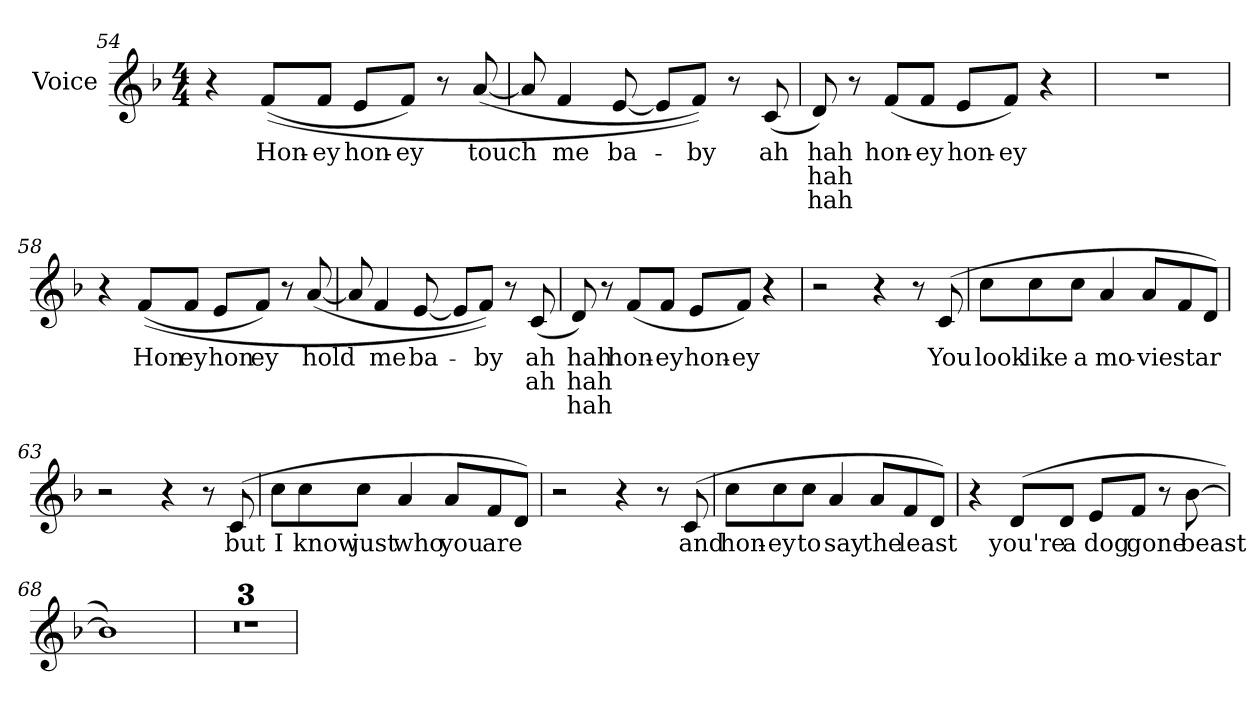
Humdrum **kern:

**kern	**text	**text	**text
*part1	*part1	*part1	*part1
*staff1	*staff1	*staff1	*staff1
*I"Voice	*	*	*
*I'Voice	*	*	*
!!LO:PB:g=z
*clefG2	*	*	*
*k[b-]	*	*	*
*F:	*	*	*
*M4/4	*	*	*
=54	=54	=54	=54
4r	.	.	.
!	!LO:LY:b:color=#000000	!	!
((8fi/L	Hon-	.	.
!	!LO:LY:b:color=#000000	!	!
8fi/J	-ey	.	.
!	!LO:LY:b:color=#000000	!	!
8ei/L	hon-	.	.
!	!LO:LY:b:color=#000000	!	!
8fi/J)	-ey	.	.
8r	.	.	.
!	!LO:LY:b:color=#000000	!	!
([8ai/	touch	.	.
=55	=55	=55	=55
8ai/]	.	.	.
!	!LO:LY:b:color=#000000	!	!
4fi/	me	.	.
!	!LO:LY:b:color=#000000	!	!
[8ei/	ba-	.	.
8ei/L]	.	.	.
!	!LO:LY:b:color=#000000	!	!
8fi/J))	-by	.	.
8r	.	.	.
!	!LO:LY:b:color=#000000	!	!
(8ci/	ah	.	.
=56	=56	=56	=56
!	!LO:LY:b:color=#000000	!LO:LY:b:color=#000000	!LO:LY:b:color=#000000
8di/)	hah	hah	hah
8r	.	.	.
!	!LO:LY:b:color=#000000	!	!
(8fi/L	hon-	.	.
!	!LO:LY:b:color=#000000	!	!
8fi/J	-ey	.	.
!	!LO:LY:b:color=#000000	!	!
8ei/L	hon-	.	.
!	!LO:LY:b:color=#000000	!	!
8fi/J)	-ey	.	.
4r	.	.	.
=57	=57	=57	=57
1r	.	.	.
=58	=58	=58	=58
4r	.	.	.
!	!LO:LY:b:color=#000000	!	!
((8fi/L	Hon	.	.
!	!LO:LY:b:color=#000000	!	!
8fi/J	ey	.	.
!	!LO:LY:b:color=#000000	!	!
8ei/L	hon	.	.
!	!LO:LY:b:color=#000000	!	!
8fi/J)	ey	.	.
8r	.	.	.
!	!LO:LY:b:color=#000000	!	!
([8ai/	hold	.	.
!!LO:LB:g=z
=59	=59	=59	=59
8ai/]	.	.	.
!	!LO:LY:b:color=#000000	!	!
4fi/	me	.	.
!	!LO:LY:b:color=#000000	!	!
[8ei/	ba-	.	.
8ei/L]	.	.	.
!	!LO:LY:b:color=#000000	!	!
8fi/J))	-by	.	.
8r	.	.	.
!	!LO:LY:b:color=#000000	!LO:LY:b:color=#000000	!
(8ci/	ah	ah	.
=60	=60	=60	=60
!	!LO:LY:b:color=#000000	!LO:LY:b:color=#000000	!LO:LY:b:color=#000000
8di/)	hah	hah	hah
8r	.	.	.
!	!LO:LY:b:color=#000000	!	!
(8fi/L	hon-	.	.
!	!LO:LY:b:color=#000000	!	!
8fi/J	-ey	.	.
!	!LO:LY:b:color=#000000	!	!
8ei/L	hon-	.	.
!	!LO:LY:b:color=#000000	!	!
8fi/J)	-ey	.	.
4r	.	.	.
=61	=61	=61	=61
2r	.	.	.
4r	.	.	.
8r	.	.	.
!	!LO:LY:b:color=#000000	!	!
(8ci/	You	.	.
=62	=62	=62	=62
!	!LO:LY:b:color=#000000	!	!
8cci\L	look	.	.
!	!LO:LY:b:color=#000000	!	!
8cci\	like	.	.
!	!LO:LY:b:color=#000000	!	!
8cci\J	a	.	.
!	!LO:LY:b:color=#000000	!	!
4ai/	mo-	.	.
!	!LO:LY:b:color=#000000	!	!
8ai/L	-vie	.	.
!	!LO:LY:b:color=#000000	!	!
8fi/	star	.	.
8di/J)	.	.	.
=63	=63	=63	=63
2r	.	.	.
4r	.	.	.
8r	.	.	.
!	!LO:LY:b:color=#000000	!	!
(8ci/	but	.	.
!!LO:LB:g=z
=64	=64	=64	=64
!	!LO:LY:b:color=#000000	!	!
8cci\L	I	.	.
!	!LO:LY:b:color=#000000	!	!
8cci\	know	.	.
!	!LO:LY:b:color=#000000	!	!
8cci\J	just	.	.
!	!LO:LY:b:color=#000000	!	!
4ai/	who	.	.
!	!LO:LY:b:color=#000000	!	!
8ai/L	you	.	.
!	!LO:LY:b:color=#000000	!	!
8fi/	are	.	.
8di/J)	.	.	.
=65	=65	=65	=65
2r	.	.	.
4r	.	.	.
8r	.	.	.
!	!LO:LY:b:color=#000000	!	!
(8ci/	and	.	.
=66	=66	=66	=66
!	!LO:LY:b:color=#000000	!	!
8cci\L	hon-	.	.
!	!LO:LY:b:color=#000000	!	!
8cci\	-ey	.	.
!	!LO:LY:b:color=#000000	!	!
8cci\J	to	.	.
!	!LO:LY:b:color=#000000	!	!
4ai/	say	.	.
!	!LO:LY:b:color=#000000	!	!
8ai/L	the	.	.
!	!LO:LY:b:color=#000000	!	!
8fi/	least	.	.
8di/J)	.	.	.
=67	=67	=67	=67
4r	.	.	.
!	!LO:LY:b:color=#000000	!	!
(8di/L	you're	.	.
!	!LO:LY:b:color=#000000	!	!
8di/J	a	.	.
!	!LO:LY:b:color=#000000	!	!
8ei/L	dog	.	.
!	!LO:LY:b:color=#000000	!	!
8fi/J	gone	.	.
8r	.	.	.
!	!LO:LY:b:color=#000000	!	!
[8b-i\	beast	.	.
!!LO:LB:g=z
=68	=68	=68	=68
1b-i])	.	.	.
=69	=69	=69	=69
1r	.	.	.
=70	=70	=70	=70
1r	.	.	.
=71	=71	=71	=71
1r	.	.	.
=	=	=	=
*-	*-	*-	*-
